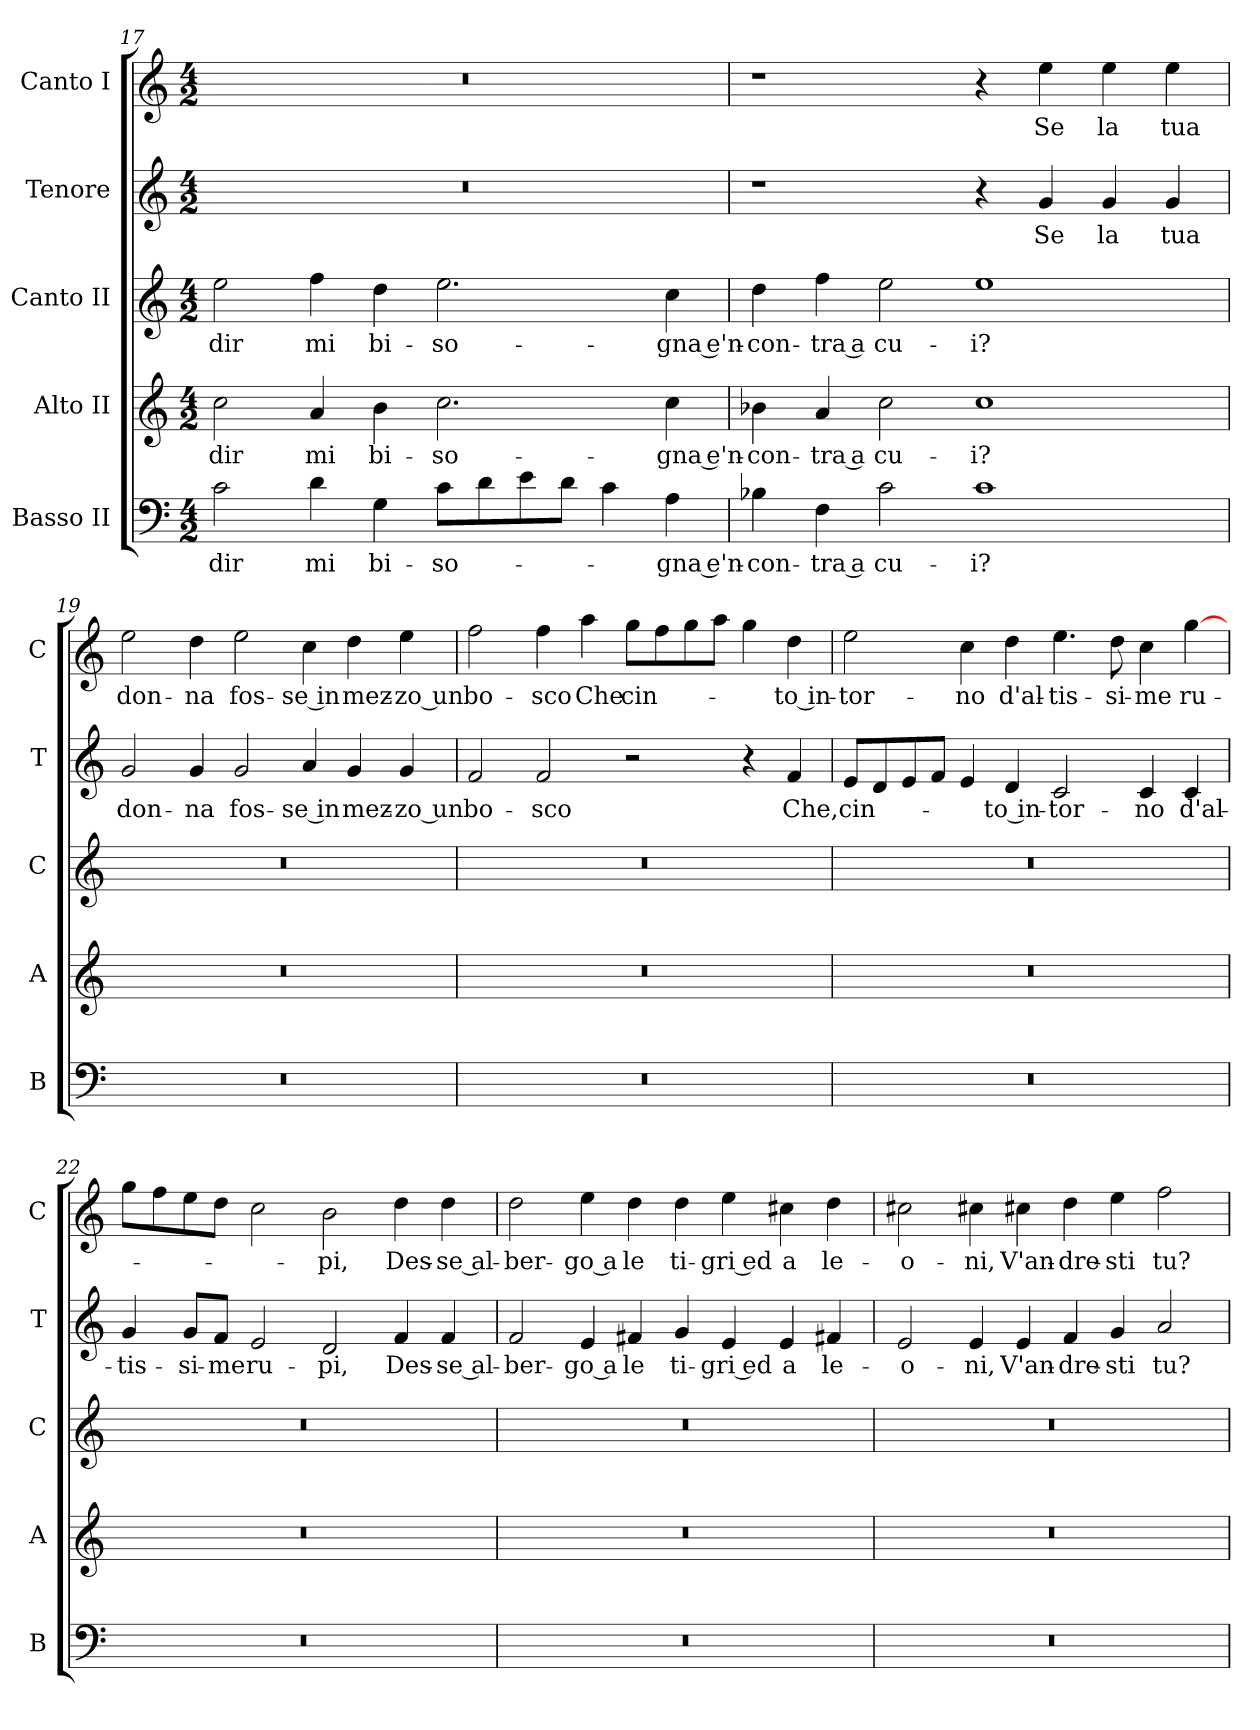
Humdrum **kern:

**kern	**text	**kern	**text	**kern	**text	**kern	**text	**kern	**text
*part5	*part5	*part4	*part4	*part3	*part3	*part2	*part2	*part1	*part1
*staff5	*staff5	*staff4	*staff4	*staff3	*staff3	*staff2	*staff2	*staff1	*staff1
*I"Basso II	*	*I"Alto II	*	*I"Canto II	*	*I"Tenore	*	*I"Canto I	*
*I'B	*	*I'A	*	*I'C	*	*I'T	*	*I'C	*
*clefF4	*	*clefG2	*	*clefG2	*	*clefG2	*	*clefG2	*
*k[]	*	*k[]	*	*k[]	*	*k[]	*	*k[]	*
*M4/2	*	*M4/2	*	*M4/2	*	*M4/2	*	*M4/2	*
=17	=17	=17	=17	=17	=17	=17	=17	=17	=17
2c	-dir	2cc	-dir	2ee	-dir	0r	.	0r	.
4d	mi	4a	mi	4ff	mi	.	.	.	.
4G	bi-	4b	bi-	4dd	bi-	.	.	.	.
8cL	-so-	2.cc	-so-	2.ee	-so-	.	.	.	.
8d	.	.	.	.	.	.	.	.	.
8e	.	.	.	.	.	.	.	.	.
8dJ	.	.	.	.	.	.	.	.	.
4c	.	.	.	.	.	.	.	.	.
4A	-gna e'n-	4cc	-gna e'n-	4cc	-gna e'n-	.	.	.	.
=18	=18	=18	=18	=18	=18	=18	=18	=18	=18
4B-X	-con-	4b-X	-con-	4dd	-con-	1r	.	1r	.
4F	-tra a	4a	-tra a	4ff	-tra a	.	.	.	.
2c	cu-	2cc	cu-	2ee	cu-	.	.	.	.
1c	-i?	1cc	-i?	1ee	-i?	4r	.	4r	.
.	.	.	.	.	.	4g	Se	4ee	Se
.	.	.	.	.	.	4g	la	4ee	la
.	.	.	.	.	.	4g	tua	4ee	tua
=19	=19	=19	=19	=19	=19	=19	=19	=19	=19
0r	.	0r	.	0r	.	2g	don-	2ee	don-
.	.	.	.	.	.	4g	-na	4dd	-na
.	.	.	.	.	.	2g	fos-	2ee	fos-
.	.	.	.	.	.	4a	-se in	4cc	-se in
.	.	.	.	.	.	4g	mez-	4dd	mez-
.	.	.	.	.	.	4g	-zo un	4ee	-zo un
=20	=20	=20	=20	=20	=20	=20	=20	=20	=20
0r	.	0r	.	0r	.	2f	bo-	2ff	bo-
.	.	.	.	.	.	2f	-sco	4ff	-sco
.	.	.	.	.	.	.	.	4aa	Che
.	.	.	.	.	.	2r	.	8ggL	cin-
.	.	.	.	.	.	.	.	8ff	.
.	.	.	.	.	.	.	.	8gg	.
.	.	.	.	.	.	.	.	8aaJ	.
.	.	.	.	.	.	4r	.	4gg	.
.	.	.	.	.	.	4f	Che,	4dd	-to in-
=21	=21	=21	=21	=21	=21	=21	=21	=21	=21
0r	.	0r	.	0r	.	8eL	cin-	2ee	-tor-
.	.	.	.	.	.	8d	.	.	.
.	.	.	.	.	.	8e	.	.	.
.	.	.	.	.	.	8fJ	.	.	.
.	.	.	.	.	.	4e	.	4cc	-no
.	.	.	.	.	.	4d	-to in-	4dd	d'al-
.	.	.	.	.	.	2c	-tor-	4.ee	-tis-
.	.	.	.	.	.	.	.	8dd	-si-
.	.	.	.	.	.	4c	-no	4cc	-me
.	.	.	.	.	.	4c	d'al-	[4gg	ru-
=22	=22	=22	=22	=22	=22	=22	=22	=22	=22
0r	.	0r	.	0r	.	4g	-tis-	8ggL	.
.	.	.	.	.	.	.	.	8ff	.
.	.	.	.	.	.	8gL	-si-	8ee	.
.	.	.	.	.	.	8fJ	-me	8ddJ	.
.	.	.	.	.	.	2e	ru-	2cc	.
.	.	.	.	.	.	2d	-pi,	2b	-pi,
.	.	.	.	.	.	4f	Des-	4dd	Des-
.	.	.	.	.	.	4f	-se al-	4dd	-se al-
=23	=23	=23	=23	=23	=23	=23	=23	=23	=23
0r	.	0r	.	0r	.	2f	-ber-	2dd	-ber-
.	.	.	.	.	.	4e	-go a	4ee	-go a
.	.	.	.	.	.	4f#X	le	4dd	le
.	.	.	.	.	.	4g	ti-	4dd	ti-
.	.	.	.	.	.	4e	-gri ed	4ee	-gri ed
.	.	.	.	.	.	4e	a	4cc#X	a
.	.	.	.	.	.	4f#X	le-	4dd	le-
=24	=24	=24	=24	=24	=24	=24	=24	=24	=24
0r	.	0r	.	0r	.	2e	-o-	2cc#X	-o-
.	.	.	.	.	.	4e	-ni,	4cc#X	-ni,
.	.	.	.	.	.	4e	V'an-	4cc#X	V'an-
.	.	.	.	.	.	4f	-dre-	4dd	-dre-
.	.	.	.	.	.	4g	-sti	4ee	-sti
.	.	.	.	.	.	2a	tu?	2ff	tu?
=	=	=	=	=	=	=	=	=	=
*-	*-	*-	*-	*-	*-	*-	*-	*-	*-
